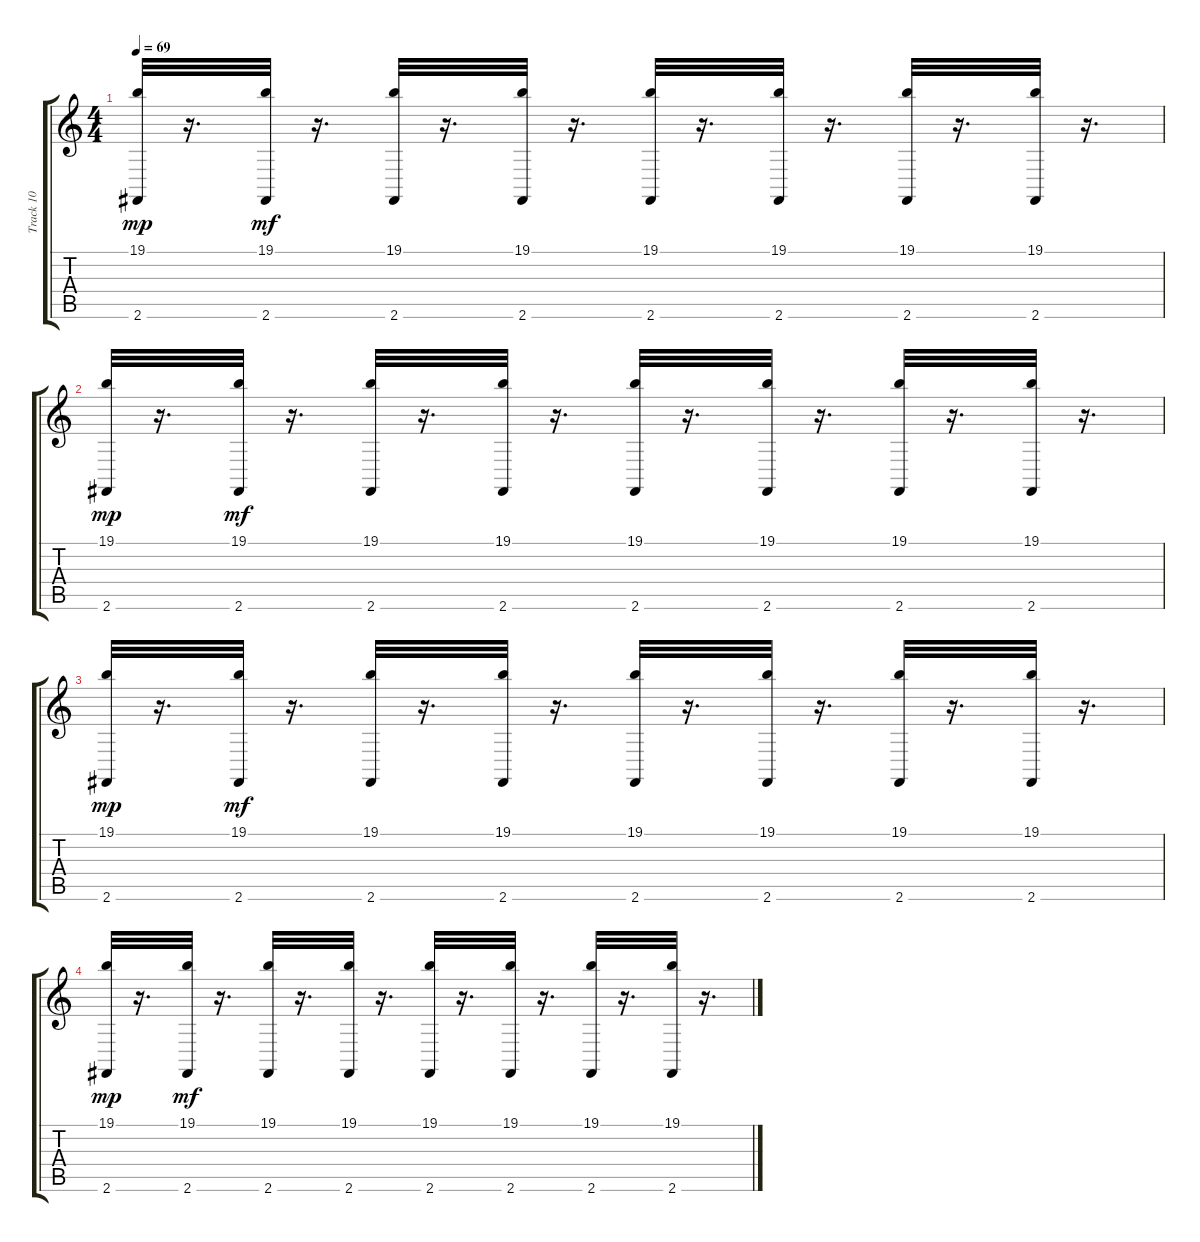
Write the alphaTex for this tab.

\track ("Track 10" "Track 10") {instrument acousticgrandpiano}
\staff {score tabs}
\tuning (E4 B3 G3 D3 A2 E2) {hide}
\ts (4 4)
\tempo 69
\clef g2
\ks c
(19.1 2.6).32{dy mp} r.16{d} (19.1 2.6).32{dy mf} r.16{d} (19.1 2.6).32 r.16{d} (19.1 2.6).32 r.16{d} (19.1 2.6).32 r.16{d} (19.1 2.6).32 r.16{d} (19.1 2.6).32 r.16{d} (19.1 2.6).32 r.16{d} |
(19.1 2.6).32{dy mp} r.16{d} (19.1 2.6).32{dy mf} r.16{d} (19.1 2.6).32 r.16{d} (19.1 2.6).32 r.16{d} (19.1 2.6).32 r.16{d} (19.1 2.6).32 r.16{d} (19.1 2.6).32 r.16{d} (19.1 2.6).32 r.16{d} |
(19.1 2.6).32{dy mp} r.16{d} (19.1 2.6).32{dy mf} r.16{d} (19.1 2.6).32 r.16{d} (19.1 2.6).32 r.16{d} (19.1 2.6).32 r.16{d} (19.1 2.6).32 r.16{d} (19.1 2.6).32 r.16{d} (19.1 2.6).32 r.16{d} |
(19.1 2.6).32{dy mp} r.16{d} (19.1 2.6).32{dy mf} r.16{d} (19.1 2.6).32 r.16{d} (19.1 2.6).32 r.16{d} (19.1 2.6).32 r.16{d} (19.1 2.6).32 r.16{d} (19.1 2.6).32 r.16{d} (19.1 2.6).32 r.16{d}
